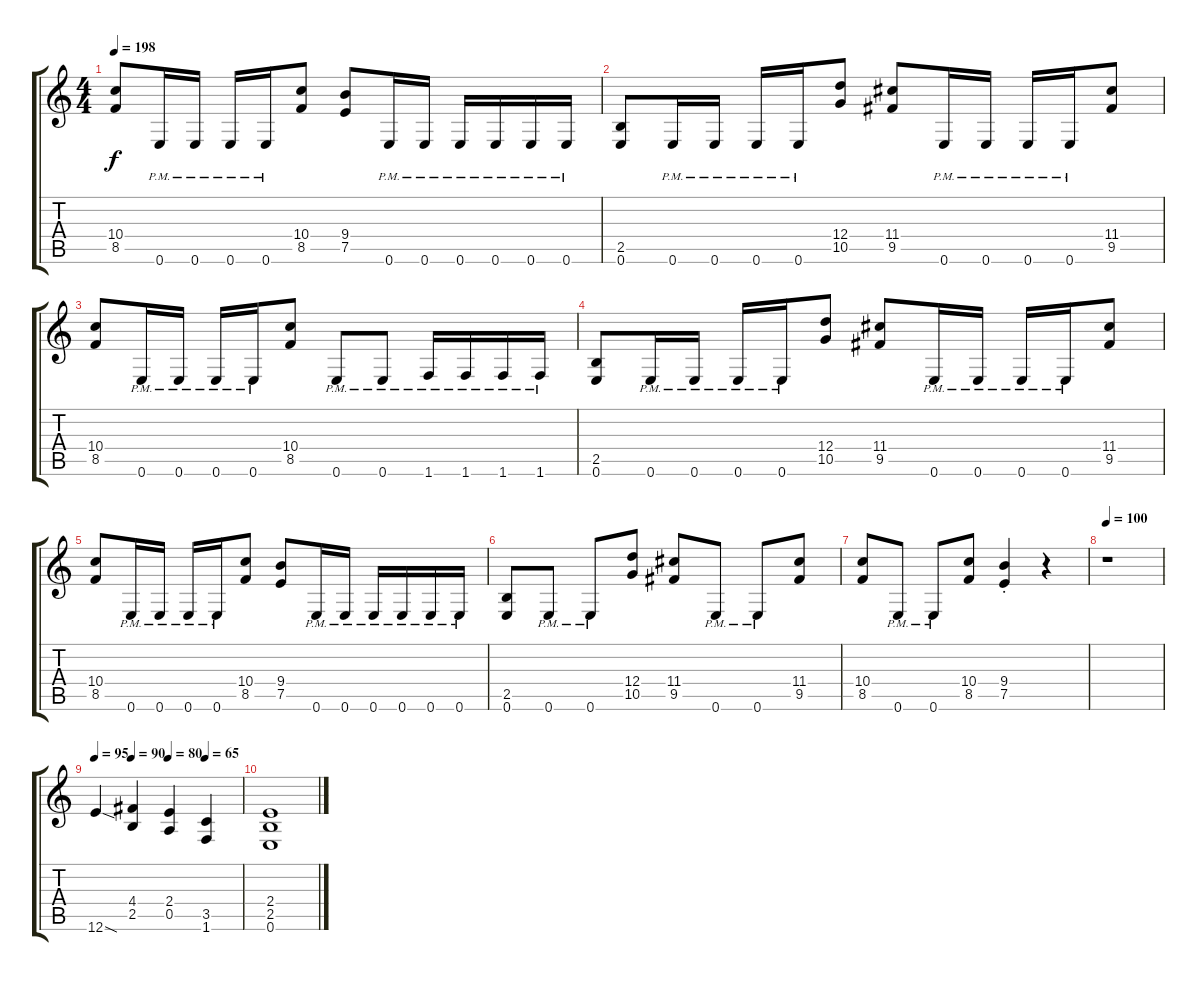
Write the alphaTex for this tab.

\track "" {instrument distortionguitar}
\staff {score tabs}
\tuning (E4 B3 G3 D3 A2 E2) {hide}
\ts (4 4)
\tempo 198
\clef g2
\ks c
(10.4 8.5).8{dy f} 0.6{pm}.16 0.6{pm}.16 0.6{pm}.16 0.6{pm}.16 (10.4 8.5).8 (9.4 7.5).8 0.6{pm}.16 0.6{pm}.16 0.6{pm}.16 0.6{pm}.16 0.6{pm}.16 0.6{pm}.16 |
(2.5 0.6).8 0.6{pm}.16 0.6{pm}.16 0.6{pm}.16 0.6{pm}.16 (12.4 10.5).8 (11.4 9.5).8 0.6{pm}.16 0.6{pm}.16 0.6{pm}.16 0.6{pm}.16 (11.4 9.5).8 |
(10.4 8.5).8 0.6{pm}.16 0.6{pm}.16 0.6{pm}.16 0.6{pm}.16 (10.4 8.5).8 0.6{pm}.8 0.6{pm}.8 1.6{pm}.16 1.6{pm}.16 1.6{pm}.16 1.6{pm}.16 |
(2.5 0.6).8 0.6{pm}.16 0.6{pm}.16 0.6{pm}.16 0.6{pm}.16 (12.4 10.5).8 (11.4 9.5).8 0.6{pm}.16 0.6{pm}.16 0.6{pm}.16 0.6{pm}.16 (11.4 9.5).8 |
(10.4 8.5).8 0.6{pm}.16 0.6{pm}.16 0.6{pm}.16 0.6{pm}.16 (10.4 8.5).8 (9.4 7.5).8 0.6{pm}.16 0.6{pm}.16 0.6{pm}.16 0.6{pm}.16 0.6{pm}.16 0.6{pm}.16 |
(2.5 0.6).8 0.6{pm}.8 0.6{pm}.8 (12.4 10.5).8 (11.4 9.5).8 0.6{pm}.8 0.6{pm}.8 (11.4 9.5).8 |
(10.4 8.5).8 0.6{pm}.8 0.6{pm}.8 (10.4 8.5).8 (9.4{st} 7.5{st}).4 r.4 |
\tempo 100
r.1 |
\tempo 95
\tempo (90 0.25)
\tempo (80 0.5)
\tempo (65 0.75)
12.6{sod}.4 (4.4 2.5).4 (2.4 0.5).4 (3.5 1.6).4 |
(2.4 2.5 0.6).1
